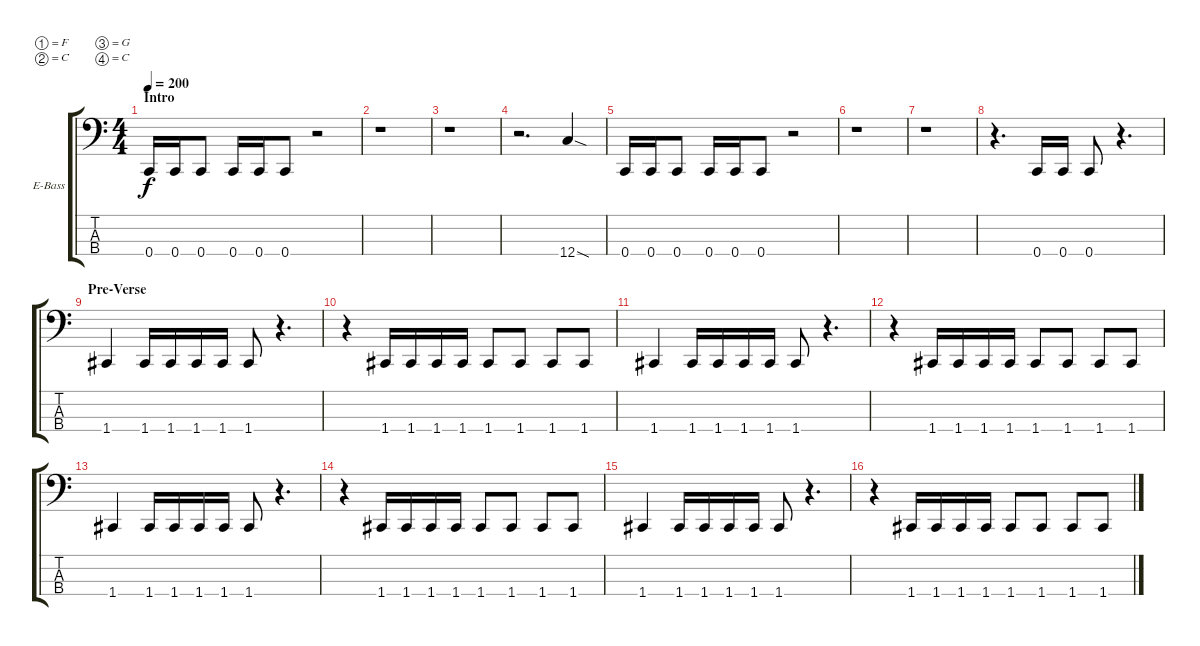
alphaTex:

\defaultSystemsLayout 4
\bracketExtendMode groupsimilarinstruments
\firstSystemTrackNameOrientation horizontal
\otherSystemsTrackNameOrientation horizontal
\track ("Electric Bass" "E-Bass") {instrument electricbassfinger}
\staff {score tabs}
\tuning (F2 C2 G1 C1)
\ts (4 4)
\section ("" "Intro")
\tempo 200
\clef f4
\ks c
0.4.16{dy f instrument electricbassfinger} 0.4.16 0.4.8 0.4.16 0.4.16 0.4.8 r.2 |
r.1 |
r.1 |
r.2{d} 12.4{sod}.4 |
0.4.16 0.4.16 0.4.8 0.4.16 0.4.16 0.4.8 r.2 |
r.1 |
r.1 |
r.4{d} 0.4.16 0.4.16 0.4.8 r.4{d} |
\section ("" "Pre-Verse")
1.4.4 1.4.16 1.4.16 1.4.16 1.4.16 1.4.8 r.4{d} |
r.4 1.4.16 1.4.16 1.4.16 1.4.16 1.4.8 1.4.8 1.4.8 1.4.8 |
1.4.4 1.4.16 1.4.16 1.4.16 1.4.16 1.4.8 r.4{d} |
r.4 1.4.16 1.4.16 1.4.16 1.4.16 1.4.8 1.4.8 1.4.8 1.4.8 |
1.4.4 1.4.16 1.4.16 1.4.16 1.4.16 1.4.8 r.4{d} |
r.4 1.4.16 1.4.16 1.4.16 1.4.16 1.4.8 1.4.8 1.4.8 1.4.8 |
1.4.4 1.4.16 1.4.16 1.4.16 1.4.16 1.4.8 r.4{d} |
r.4 1.4.16 1.4.16 1.4.16 1.4.16 1.4.8 1.4.8 1.4.8 1.4.8
